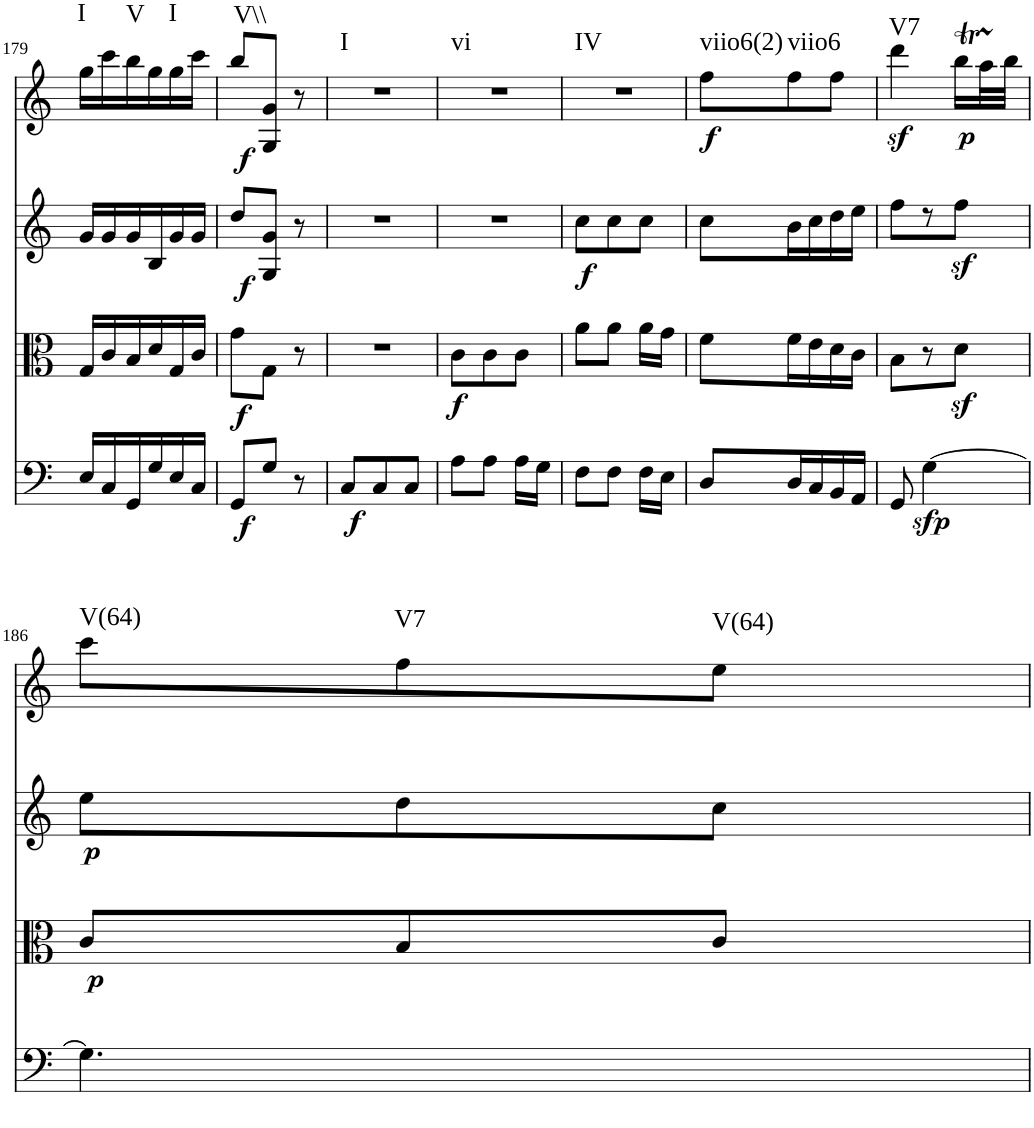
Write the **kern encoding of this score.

**kern	**dynam	**kern	**dynam	**kern	**dynam	**kern	**dynam	**harte
*part4	*part4	*part3	*part3	*part2	*part2	*part1	*part1	*part1
*staff4	*staff4	*staff3	*staff3	*staff2	*staff2	*staff1	*staff1	*
*I"Violoncello	*	*I"Viola	*	*I"Violin II	*	*I"Violin I	*	*
!!LO:PB:g=z
*clefF4	*	*clefC3	*	*clefG2	*	*clefG2	*	*
*k[]	*	*k[]	*	*k[]	*	*k[]	*	*
*M3/8	*	*M3/8	*	*M3/8	*	*M3/8	*	*
=179	=179	=179	=179	=179	=179	=179	=179	=179
!	!	!	!	!	!	!	!	!LO:H:kt=I
16E/LL	.	16G/LL	.	16g/LL	.	16gg\LL	.	N
16C/	.	16c/	.	16g/	.	16ccc\	.	.
!	!	!	!	!	!	!	!	!LO:H:kt=V
16GG/	.	16B/	.	16g/	.	16bb\	.	N
16G/	.	16d/	.	16B/	.	16gg\	.	.
!	!	!	!	!	!	!	!	!LO:H:kt=I
16E/	.	16G/	.	16g/	.	16gg\	.	N
16C/JJ	.	16c/JJ	.	16g/JJ	.	16ccc\JJ	.	.
=180	=180	=180	=180	=180	=180	=180	=180	=180
!	!LO:DY:b	!	!LO:DY:b	!	!LO:DY:b	!	!LO:DY:b	!LO:H:kt=V\\
8GG/L	f	8g\L	f	8dd/L	f	8bb/L	f	N
8G/J	.	8G\J	.	8G/ 8g/J	.	8G/ 8g/J	.	.
8r	.	8r	.	8r	.	8r	.	.
=181	=181	=181	=181	=181	=181	=181	=181	=181
!	!LO:DY:b	!	!	!	!	!	!	!LO:H:kt=I
8C/L	f	4.r	.	4.r	.	4.r	.	N
8C/	.	.	.	.	.	.	.	.
8C/J	.	.	.	.	.	.	.	.
=182	=182	=182	=182	=182	=182	=182	=182	=182
!	!	!	!LO:DY:b	!	!	!	!	!LO:H:kt=vi
8A\L	.	8c\L	f	4.r	.	4.r	.	N
8A\J	.	8c\	.	.	.	.	.	.
16A\LL	.	8c\J	.	.	.	.	.	.
16G\JJ	.	.	.	.	.	.	.	.
=183	=183	=183	=183	=183	=183	=183	=183	=183
!	!	!	!	!	!LO:DY:b	!	!	!LO:H:kt=IV
8F\L	.	8a\L	.	8cc\L	f	4.r	.	N
8F\J	.	8a\J	.	8cc\	.	.	.	.
16F\LL	.	16a\LL	.	8cc\J	.	.	.	.
16E\JJ	.	16g\JJ	.	.	.	.	.	.
=184	=184	=184	=184	=184	=184	=184	=184	=184
!	!	!	!	!	!	!	!LO:DY:b	!LO:H:kt=viio6(2)
8D/L	.	8f\L	.	8cc\L	.	8ff\L	f	N
!	!	!	!	!	!	!	!	!LO:H:kt=viio6
16D/L	.	16f\L	.	16b\L	.	8ff\	.	N
16C/	.	16e\	.	16cc\	.	.	.	.
16BB/	.	16d\	.	16dd\	.	8ff\J	.	.
16AA/JJ	.	16c\JJ	.	16ee\JJ	.	.	.	.
=185	=185	=185	=185	=185	=185	=185	=185	=185
!	!	!	!	!	!	!	!LO:DY:b	!LO:H:kt=V7
8GG/	.	8B\L	.	8ff\L	.	4ddd\	sf	N
!	!LO:DY:b	!	!	!	!	!	!	!
[4G\	sfp	8r	.	8r	.	.	.	.
!	!	!	!	!	!	!	!LO:DY:b	!
.	.	8dz<\J	.	8ffz<\J	.	16bbt\LL	p	.
.	.	.	.	.	.	32aaTTT\L	.	.
.	.	.	.	.	.	32bb\JJJ	.	.
!!LO:LB:g=z
=186	=186	=186	=186	=186	=186	=186	=186	=186
!	!	!	!LO:DY:b	!	!LO:DY:b	!	!	!LO:H:kt=V(64)
4.G\]	.	8c/L	p	8ee\L	p	8ccc\L	.	N
!	!	!	!	!	!	!	!	!LO:H:kt=V7
.	.	8B/	.	8dd\	.	8ff\	.	N
!	!	!	!	!	!	!	!	!LO:H:kt=V(64)
.	.	8c/J	.	8cc\J	.	8ee\J	.	N
=	=	=	=	=	=	=	=	=
*-	*-	*-	*-	*-	*-	*-	*-	*-
